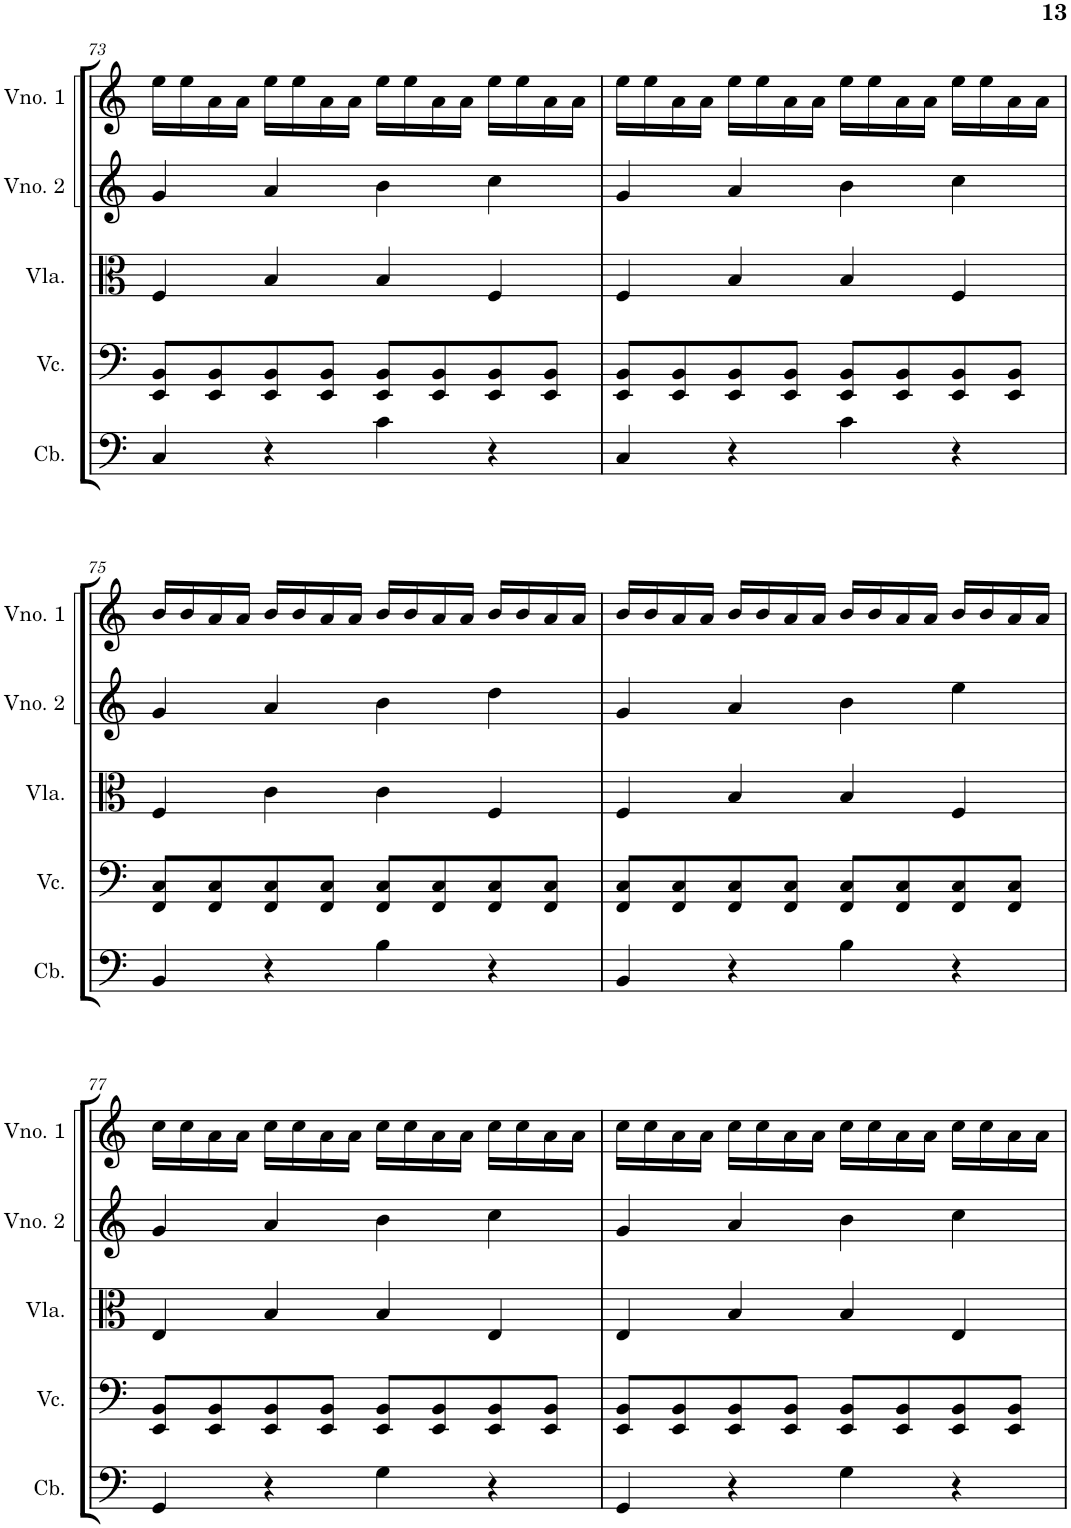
**kern	**kern	**kern	**kern	**kern
*part5	*part4	*part3	*part2	*part1
*staff5	*staff4	*staff3	*staff2	*staff1
*I"Contrabaixo	*I"Violoncelo	*I"Viola	*I"Violino 2	*I"Violino 1
*I'Cb.	*I'Vc.	*I'Vla.	*I'Vno. 2	*I'Vno. 1
!!LO:PB:g=z
*clefF4	*clefF4	*clefC3	*clefG2	*clefG2
*Trd7c12	*	*	*	*
*k[]	*k[]	*k[]	*k[]	*k[]
*M4/4	*M4/4	*M4/4	*M4/4	*M4/4
=73	=73	=73	=73	=73
4C/	8EE/ 8BB/L	4F/	4g/	16ee\LL
.	.	.	.	16ee\
.	8EE/ 8BB/	.	.	16a\
.	.	.	.	16a\JJ
4r	8EE/ 8BB/	4B/	4a/	16ee\LL
.	.	.	.	16ee\
.	8EE/ 8BB/J	.	.	16a\
.	.	.	.	16a\JJ
4c\	8EE/ 8BB/L	4B/	4b\	16ee\LL
.	.	.	.	16ee\
.	8EE/ 8BB/	.	.	16a\
.	.	.	.	16a\JJ
4r	8EE/ 8BB/	4F/	4cc\	16ee\LL
.	.	.	.	16ee\
.	8EE/ 8BB/J	.	.	16a\
.	.	.	.	16a\JJ
=74	=74	=74	=74	=74
4C/	8EE/ 8BB/L	4F/	4g/	16ee\LL
.	.	.	.	16ee\
.	8EE/ 8BB/	.	.	16a\
.	.	.	.	16a\JJ
4r	8EE/ 8BB/	4B/	4a/	16ee\LL
.	.	.	.	16ee\
.	8EE/ 8BB/J	.	.	16a\
.	.	.	.	16a\JJ
4c\	8EE/ 8BB/L	4B/	4b\	16ee\LL
.	.	.	.	16ee\
.	8EE/ 8BB/	.	.	16a\
.	.	.	.	16a\JJ
4r	8EE/ 8BB/	4F/	4cc\	16ee\LL
.	.	.	.	16ee\
.	8EE/ 8BB/J	.	.	16a\
.	.	.	.	16a\JJ
!!LO:LB:g=z
=75	=75	=75	=75	=75
4BB/	8FF/ 8C/L	4F/	4g/	16b/LL
.	.	.	.	16b/
.	8FF/ 8C/	.	.	16a/
.	.	.	.	16a/JJ
4r	8FF/ 8C/	4c\	4a/	16b/LL
.	.	.	.	16b/
.	8FF/ 8C/J	.	.	16a/
.	.	.	.	16a/JJ
4B\	8FF/ 8C/L	4c\	4b\	16b/LL
.	.	.	.	16b/
.	8FF/ 8C/	.	.	16a/
.	.	.	.	16a/JJ
4r	8FF/ 8C/	4F/	4dd\	16b/LL
.	.	.	.	16b/
.	8FF/ 8C/J	.	.	16a/
.	.	.	.	16a/JJ
=76	=76	=76	=76	=76
4BB/	8FF/ 8C/L	4F/	4g/	16b/LL
.	.	.	.	16b/
.	8FF/ 8C/	.	.	16a/
.	.	.	.	16a/JJ
4r	8FF/ 8C/	4B/	4a/	16b/LL
.	.	.	.	16b/
.	8FF/ 8C/J	.	.	16a/
.	.	.	.	16a/JJ
4B\	8FF/ 8C/L	4B/	4b\	16b/LL
.	.	.	.	16b/
.	8FF/ 8C/	.	.	16a/
.	.	.	.	16a/JJ
4r	8FF/ 8C/	4F/	4ee\	16b/LL
.	.	.	.	16b/
.	8FF/ 8C/J	.	.	16a/
.	.	.	.	16a/JJ
!!LO:LB:g=z
=77	=77	=77	=77	=77
4GG/	8EE/ 8BB/L	4E/	4g/	16cc\LL
.	.	.	.	16cc\
.	8EE/ 8BB/	.	.	16a\
.	.	.	.	16a\JJ
4r	8EE/ 8BB/	4B/	4a/	16cc\LL
.	.	.	.	16cc\
.	8EE/ 8BB/J	.	.	16a\
.	.	.	.	16a\JJ
4G\	8EE/ 8BB/L	4B/	4b\	16cc\LL
.	.	.	.	16cc\
.	8EE/ 8BB/	.	.	16a\
.	.	.	.	16a\JJ
4r	8EE/ 8BB/	4E/	4cc\	16cc\LL
.	.	.	.	16cc\
.	8EE/ 8BB/J	.	.	16a\
.	.	.	.	16a\JJ
=78	=78	=78	=78	=78
4GG/	8EE/ 8BB/L	4E/	4g/	16cc\LL
.	.	.	.	16cc\
.	8EE/ 8BB/	.	.	16a\
.	.	.	.	16a\JJ
4r	8EE/ 8BB/	4B/	4a/	16cc\LL
.	.	.	.	16cc\
.	8EE/ 8BB/J	.	.	16a\
.	.	.	.	16a\JJ
4G\	8EE/ 8BB/L	4B/	4b\	16cc\LL
.	.	.	.	16cc\
.	8EE/ 8BB/	.	.	16a\
.	.	.	.	16a\JJ
4r	8EE/ 8BB/	4E/	4cc\	16cc\LL
.	.	.	.	16cc\
.	8EE/ 8BB/J	.	.	16a\
.	.	.	.	16a\JJ
=	=	=	=	=
*-	*-	*-	*-	*-
